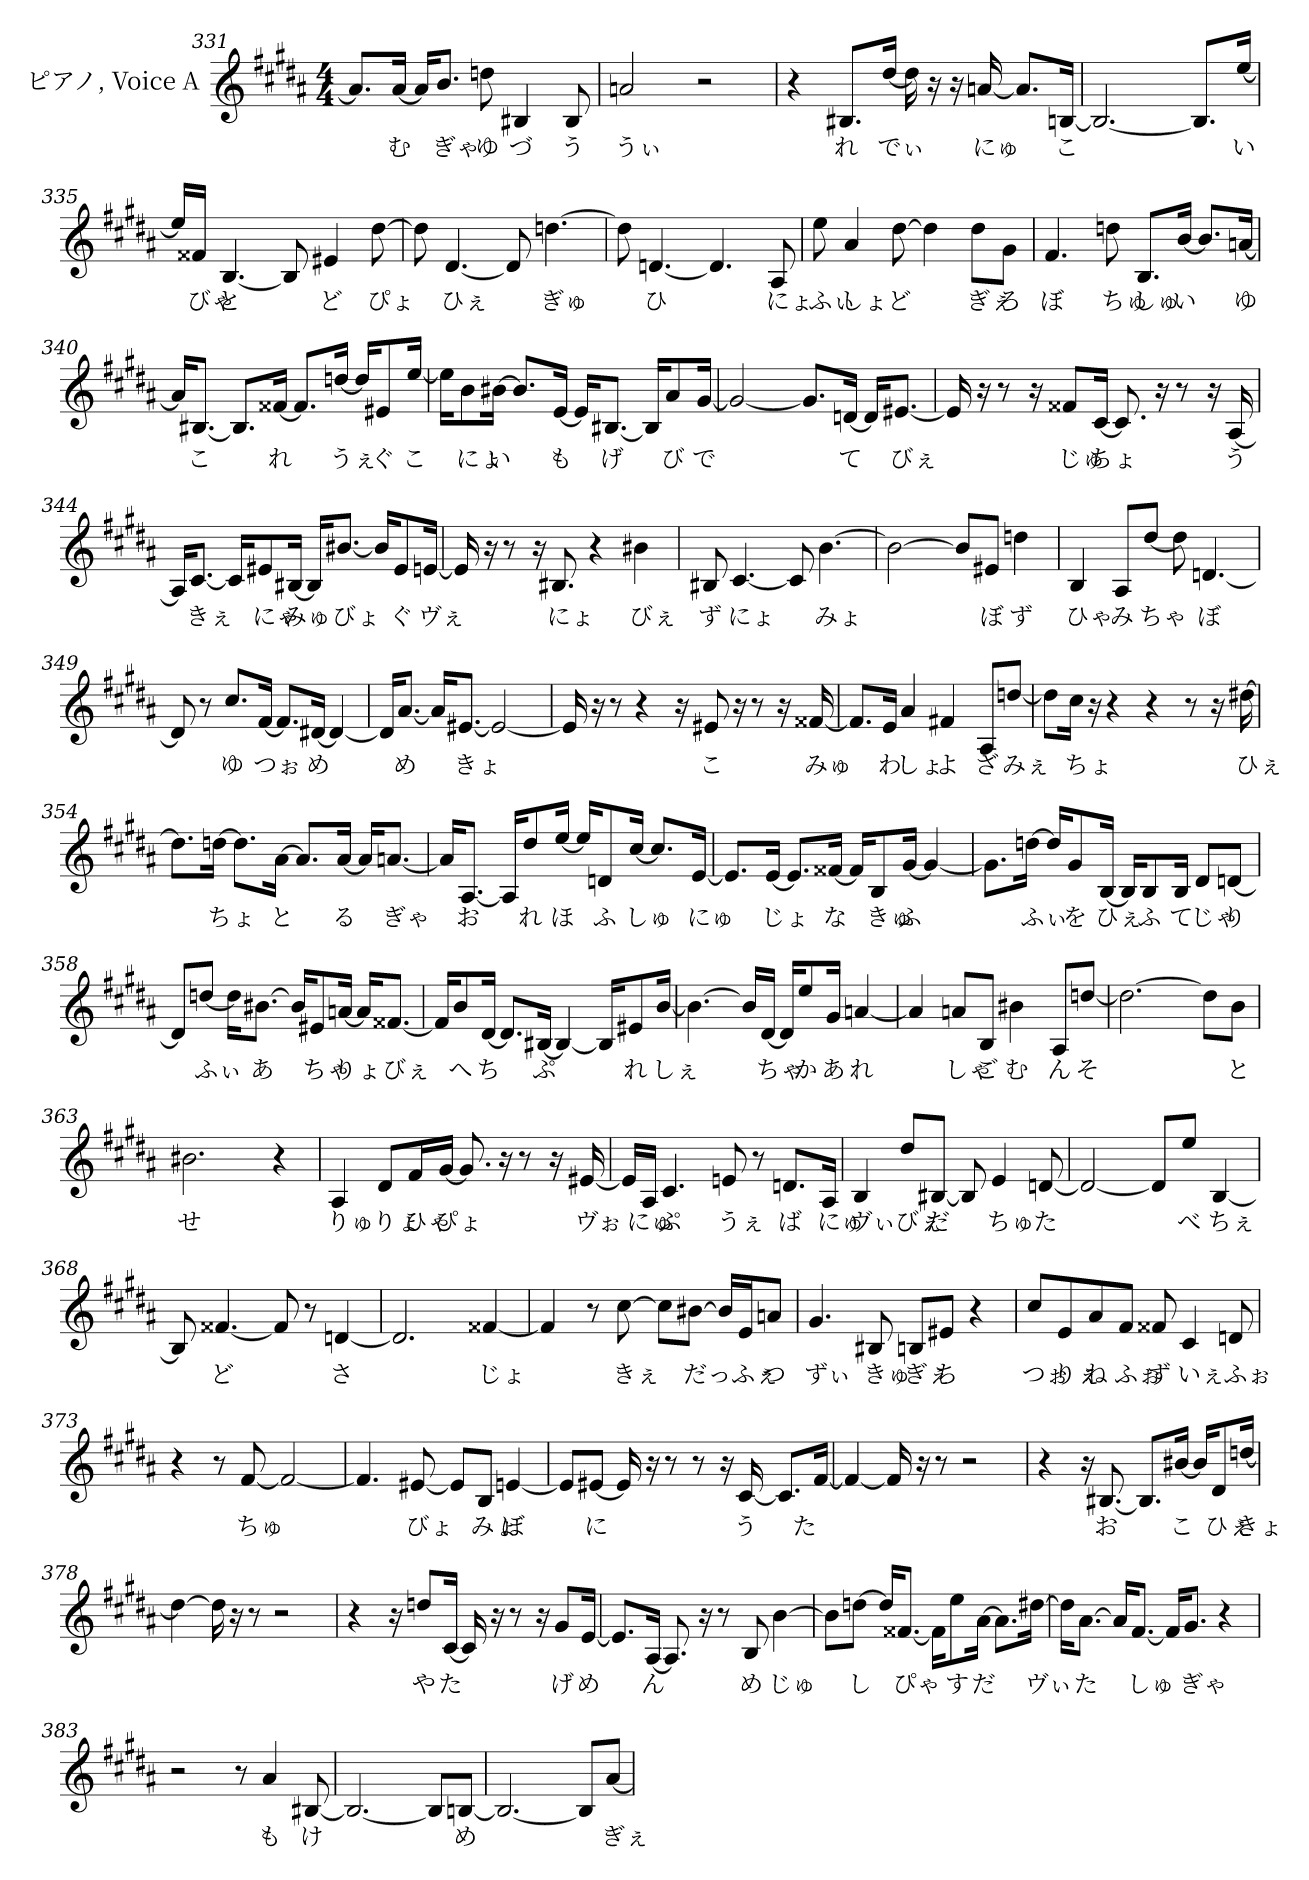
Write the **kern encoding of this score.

**kern	**text
*part1	*part1
*staff1	*staff1
*I"ピアノ, Voice A	*
*clefG2	*
*k[f#c#g#d#a#]	*
*M4/4	*
=331	=331
8.a#/L]	.
!	!LO:LY:b
[16a#/Jk	む
16a#/KL]	.
!	!LO:LY:b
8.b/J	ぎゃ
!	!LO:LY:b
8ddn\	ゆ
!	!LO:LY:b
4B#X/	づ
!	!LO:LY:b
8B#/	う
=332	=332
!	!LO:LY:b
2an/	うぃ
2r	.
!!LO:LB:g=z
=333	=333
4r	.
!	!LO:LY:b
8.B#X/L	れ
!	!LO:LY:b
[16dd#/Jk	でぃ
16dd#\]	.
16r	.
16r	.
!	!LO:LY:b
[16an/	にゅ
8.a/L]	.
!	!LO:LY:b
[16Bn/Jk	こ
=334	=334
2.B/_	.
8.B/L]	.
!	!LO:LY:b
[16ee/Jk	い
=335	=335
16ee/LL]	.
!	!LO:LY:b
16f##X/JJ	びゃ
!	!LO:LY:b
[4.B/	と
8B/]	.
!	!LO:LY:b
4e#X/	ど
!	!LO:LY:b
[8dd#\	ぴょ
=336	=336
8dd#\]	.
!	!LO:LY:b
[4.d#/	ひぇ
8d#/]	.
!	!LO:LY:b
[4.ddn\	ぎゅ
=337	=337
8dd\]	.
!	!LO:LY:b
[4.dn/	ひ
4.d/]	.
!	!LO:LY:b
8A#/	にょ
!!LO:LB:g=z
=338	=338
!	!LO:LY:b
8ee\	ふぃ
!	!LO:LY:b
4a#/	しょ
!	!LO:LY:b
[8dd#\	ど
4dd#\]	.
!	!LO:LY:b
8dd#\L	ぎぇ
!	!LO:LY:b
8g#\J	ろ
=339	=339
!	!LO:LY:b
4.f#/	ぼ
!	!LO:LY:b
8ddn\	ちゅ
!	!LO:LY:b
8.B/L	しゅ
!	!LO:LY:b
[16b/Jk	い
8.b/L]	.
!	!LO:LY:b
[16an/Jk	ゆ
=340	=340
16a/KL]	.
!	!LO:LY:b
[8.B#X/J	こ
8.B#/L]	.
!	!LO:LY:b
[16f##X/Jk	れ
8.f##/L]	.
!	!LO:LY:b
[16ddn/Jk	うぇ
16dd/KL]	.
!	!LO:LY:b
8e#X/	ぐ
!	!LO:LY:b
[16ee/Jk	こ
=341	=341
16ee\KL]	.
!	!LO:LY:b
8b\	にょ
!	!LO:LY:b
[16b#X\Jk	い
8.b#/L]	.
!	!LO:LY:b
[16e/Jk	も
16e/KL]	.
!	!LO:LY:b
[8.B#X/J	げ
16B#/KL]	.
!	!LO:LY:b
8a#/	び
!	!LO:LY:b
[16g#/Jk	で
!!LO:LB:g=z
=342	=342
2g#/_	.
8.g#/L]	.
!	!LO:LY:b
[16dn/Jk	て
16d/KL]	.
!	!LO:LY:b
[8.e#X/J	びぇ
=343	=343
16e#/]	.
16r	.
8r	.
16r	.
!	!LO:LY:b
8f##X/L	じゅ
!	!LO:LY:b
[16c#/Jk	ちょ
8.c#/]	.
16r	.
8r	.
16r	.
!	!LO:LY:b
[16A#/	う
=344	=344
16A#/KL]	.
!	!LO:LY:b
[8.c#/J	きぇ
16c#/KL]	.
!	!LO:LY:b
8e#X/	にゃ
!	!LO:LY:b
[16B#X/Jk	みゅ
16B#/KL]	.
!	!LO:LY:b
[8.b#X/J	びょ
16b#/KL]	.
!	!LO:LY:b
8e#/	ぐ
!	!LO:LY:b
[16en/Jk	ヴぇ
!!LO:LB:g=z
=345	=345
16e/]	.
16r	.
8r	.
16r	.
!	!LO:LY:b
8.B#X/	にょ
4r	.
!	!LO:LY:b
4b#X\	びぇ
=346	=346
!	!LO:LY:b
8B#X/	ず
!	!LO:LY:b
[4.c#/	にょ
8c#/]	.
!	!LO:LY:b
[4.b\	みょ
=347	=347
2b\_	.
8b/L]	.
!	!LO:LY:b
8e#X/J	ぼ
!	!LO:LY:b
4ddn\	ず
=348	=348
!	!LO:LY:b
4B/	ひゃ
!	!LO:LY:b
8A#/L	み
!	!LO:LY:b
[8dd#/J	ちゃ
8dd#\]	.
!	!LO:LY:b
[4.dn/	ぼ
=349	=349
8d/]	.
8r	.
!	!LO:LY:b
8.cc#/L	ゆ
!	!LO:LY:b
[16f#/Jk	つぉ
8.f#/L]	.
!	!LO:LY:b
[16d#X/Jk	め
4d#/_	.
!!LO:LB:g=z
=350	=350
16d#/KL]	.
!	!LO:LY:b
[8.a#/J	め
16a#/KL]	.
!	!LO:LY:b
[8.e#X/J	きょ
2e#/_	.
=351	=351
16e#/]	.
16r	.
8r	.
4r	.
16r	.
!	!LO:LY:b
8e#X/	こ
16r	.
8r	.
16r	.
!	!LO:LY:b
[16f##X/	みゅ
=352	=352
8.f##/L]	.
!	!LO:LY:b
16e/Jk	わ
!	!LO:LY:b
4a#/	しょ
!	!LO:LY:b
4f#X/	よ
!	!LO:LY:b
8A#/L	ざ
!	!LO:LY:b
[8ddn/J	みぇ
=353	=353
8dd\L]	.
!	!LO:LY:b
16cc#\Jk	ちょ
16r	.
4r	.
4r	.
8r	.
16r	.
!	!LO:LY:b
[16dd#X\	ひぇ
!!LO:LB:g=z
=354	=354
8.dd#\L]	.
!	!LO:LY:b
[16ddn\Jk	ちょ
8.dd\L]	.
!	!LO:LY:b
[16a#\Jk	と
8.a#/L]	.
!	!LO:LY:b
[16a#/Jk	る
16a#/KL]	.
!	!LO:LY:b
[8.an/J	ぎゃ
=355	=355
16a/KL]	.
!	!LO:LY:b
[8.A#/J	お
16A#/KL]	.
!	!LO:LY:b
8dd#/	れ
!	!LO:LY:b
[16ee/Jk	ほ
16ee/KL]	.
!	!LO:LY:b
8dn/	ふ
!	!LO:LY:b
[16cc#/Jk	しゅ
8.cc#/L]	.
!	!LO:LY:b
[16e/Jk	にゅ
=356	=356
8.e/L]	.
!	!LO:LY:b
[16e/Jk	じょ
8.e/L]	.
!	!LO:LY:b
[16f##X/Jk	な
16f##/KL]	.
!	!LO:LY:b
8B/	きゅ
!	!LO:LY:b
[16g#/Jk	ふ
4g#/_	.
!!LO:LB:g=z
=357	=357
8.g#\L]	.
!	!LO:LY:b
[16ddn\Jk	ふぃ
16dd/KL]	.
!	!LO:LY:b
8g#/	を
!	!LO:LY:b
[16B/Jk	ひぇ
16B/KL]	.
!	!LO:LY:b
8B/	ふ
!	!LO:LY:b
16B/Jk	て
!	!LO:LY:b
8d#/L	じゃ
!	!LO:LY:b
[8dn/J	り
=358	=358
8d/L]	.
!	!LO:LY:b
[8ddn/J	ふぃ
16dd\KL]	.
!	!LO:LY:b
[8.b#X\J	あ
16b#/KL]	.
!	!LO:LY:b
8e#X/	ちゃ
!	!LO:LY:b
[16an/Jk	りょ
16a/KL]	.
!	!LO:LY:b
[8.f##X/J	びぇ
=359	=359
16f##/KL]	.
!	!LO:LY:b
8b/	へ
!	!LO:LY:b
[16d#/Jk	ち
8.d#/L]	.
!	!LO:LY:b
[16B#X/Jk	ぷ
4B#/_	.
16B#/KL]	.
!	!LO:LY:b
8e#X/	れ
!	!LO:LY:b
[16b/Jk	しぇ
!!LO:LB:g=z
=360	=360
4.b\_	.
16b/LL]	.
!	!LO:LY:b
[16d#/JJ	ちゃ
16d#/KL]	.
!	!LO:LY:b
8ee/	か
!	!LO:LY:b
16g#/Jk	あ
!	!LO:LY:b
[4an/	れ
=361	=361
4a/]	.
!	!LO:LY:b
8an/L	しゃ
!	!LO:LY:b
8B/J	ご
!	!LO:LY:b
4b#X\	む
!	!LO:LY:b
8A#/L	ん
!	!LO:LY:b
[8ddn/J	そ
=362	=362
2.dd\_	.
8dd\L]	.
!	!LO:LY:b
8b\J	と
=363	=363
!	!LO:LY:b
2.b#X\	せ
4r	.
=364	=364
!	!LO:LY:b
4A#/	りゅ
!	!LO:LY:b
8d#/L	りょ
!	!LO:LY:b
16f#/L	ひゃ
!	!LO:LY:b
[16g#/JJ	ぴょ
8.g#/]	.
16r	.
8r	.
16r	.
!	!LO:LY:b
[16e#X/	ヴぉ
!!LO:LB:g=z
=365	=365
16e#/LL]	.
!	!LO:LY:b
16A#/JJ	にゅ
!	!LO:LY:b
4.c#/	ぷ
!	!LO:LY:b
8en/	うぇ
8r	.
!	!LO:LY:b
8.dn/L	ば
!	!LO:LY:b
16A#/Jk	にゅ
=366	=366
!	!LO:LY:b
4B/	ヴぃ
!	!LO:LY:b
8dd#/L	びぇ
!	!LO:LY:b
[8B#X/J	だ
8B#/]	.
!	!LO:LY:b
4e/	ちゅ
!	!LO:LY:b
[8dn/	た
=367	=367
2d/_	.
8d/L]	.
!	!LO:LY:b
8ee/J	べ
!	!LO:LY:b
[4B/	ちぇ
=368	=368
8B/]	.
!	!LO:LY:b
[4.f##X/	ど
8f##/]	.
8r	.
!	!LO:LY:b
[4dn/	さ
=369	=369
2.d/]	.
!	!LO:LY:b
[4f##X/	じょ
!!LO:PB:g=z
=370	=370
4f##/]	.
8r	.
!	!LO:LY:b
[8cc#\	きぇ
8cc#\L]	.
!	!LO:LY:b
[8b#X\J	だっ
16b#/LL]	.
!	!LO:LY:b
16e/J	ふぇ
!	!LO:LY:b
8an/J	つ
=371	=371
!	!LO:LY:b
4.g#/	ずぃ
!	!LO:LY:b
8B#X/	きゅ
!	!LO:LY:b
8Bn/L	ぎぇ
!	!LO:LY:b
8e#X/J	ち
4r	.
=372	=372
!	!LO:LY:b
8cc#/L	つぉ
!	!LO:LY:b
8e/	りぇ
!	!LO:LY:b
8a#/	ね
!	!LO:LY:b
8f#/J	ふぉ
!	!LO:LY:b
8f##X/	ず
!	!LO:LY:b
4c#/	いぇ
!	!LO:LY:b
8dn/	ふぉ
=373	=373
4r	.
8r	.
!	!LO:LY:b
[8f#/	ちゅ
2f#/_	.
=374	=374
4.f#/]	.
!	!LO:LY:b
[8e#X/	びょ
8e#/L]	.
!	!LO:LY:b
8B/J	みょ
!	!LO:LY:b
[4en/	ぼ
!!LO:LB:g=z
=375	=375
8e/L]	.
!	!LO:LY:b
[8e#X/J	に
16e#/]	.
16r	.
8r	.
8r	.
16r	.
!	!LO:LY:b
[16c#/	う
8.c#/L]	.
!	!LO:LY:b
[16f#/Jk	た
=376	=376
4f#/_	.
16f#/]	.
16r	.
8r	.
2r	.
=377	=377
4r	.
16r	.
!	!LO:LY:b
[8.B#X/	お
8.B#/L]	.
!	!LO:LY:b
[16b#X/Jk	こ
16b#/KL]	.
!	!LO:LY:b
8d#/	ひぇ
!	!LO:LY:b
[16ddn/Jk	きょ
=378	=378
4dd\_	.
16dd\]	.
16r	.
8r	.
2r	.
!!LO:LB:g=z
=379	=379
4r	.
16r	.
!	!LO:LY:b
8ddn/L	や
!	!LO:LY:b
[16c#/Jk	た
16c#/]	.
16r	.
8r	.
16r	.
!	!LO:LY:b
8g#/L	げ
!	!LO:LY:b
[16e/Jk	め
=380	=380
8.e/L]	.
!	!LO:LY:b
[16A#/Jk	ん
8.A#/]	.
16r	.
8r	.
!	!LO:LY:b
8B/	め
!	!LO:LY:b
[4b\	じゅ
=381	=381
8b\L]	.
!	!LO:LY:b
[8ddn\J	し
16dd/KL]	.
!	!LO:LY:b
[8.f##X/J	ぴゃ
16f##\KL]	.
!	!LO:LY:b
8ee\	す
!	!LO:LY:b
[16a#\Jk	だ
8.a#\L]	.
!	!LO:LY:b
[16dd#X\Jk	ヴぃ
=382	=382
16dd#\KL]	.
!	!LO:LY:b
[8.a#\J	た
16a#/KL]	.
!	!LO:LY:b
[8.f#/J	しゅ
16f#/KL]	.
!	!LO:LY:b
8.g#/J	ぎゃ
4r	.
!!LO:LB:g=z
=383	=383
2r	.
8r	.
!	!LO:LY:b
4a#/	も
!	!LO:LY:b
[8B#X/	け
=384	=384
2.B#/_	.
8B#/L]	.
!	!LO:LY:b
[8Bn/J	め
=385	=385
2.B/_	.
8B/L]	.
!	!LO:LY:b
[8a#/J	ぎぇ
=	=
*-	*-
